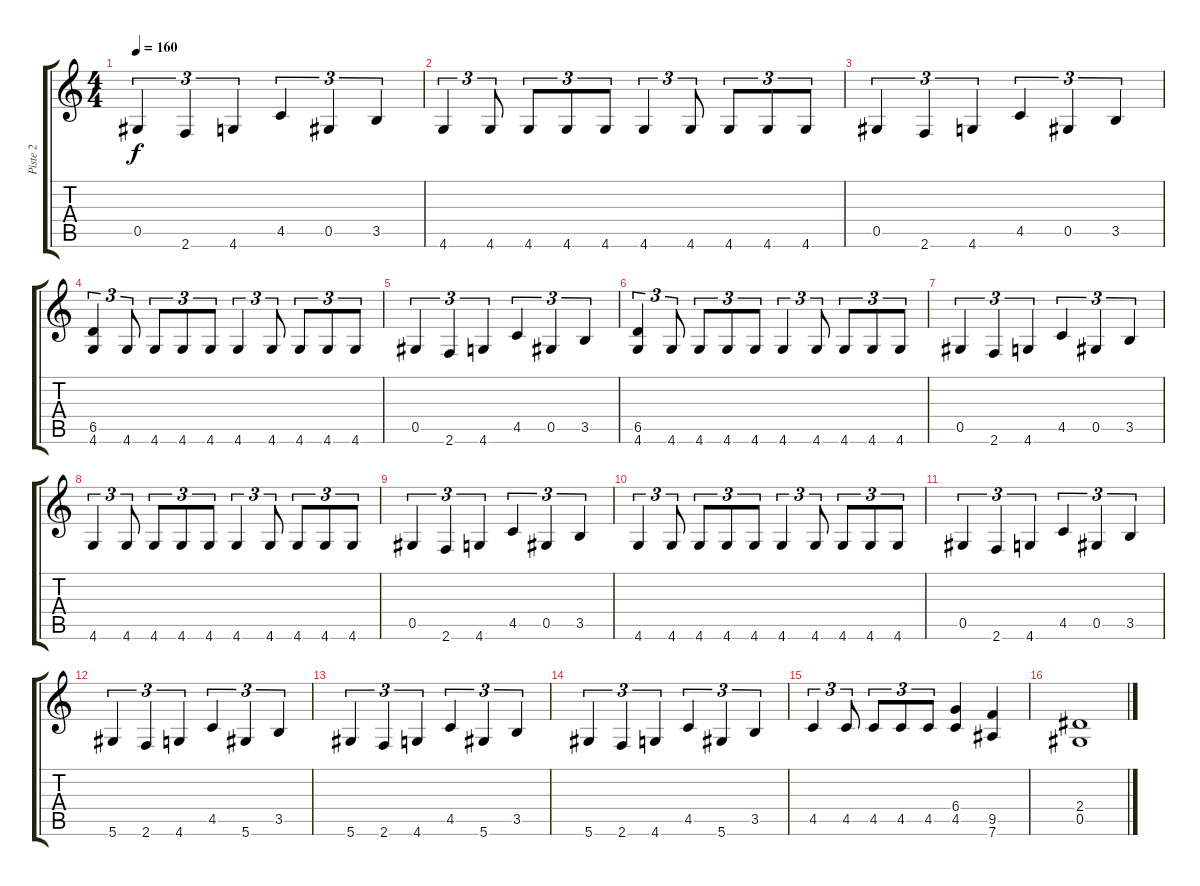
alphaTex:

\track ("Piste 2" "Piste 2") {instrument distortionguitar}
\staff {score tabs}
\tuning (Eb4 Bb3 Gb3 Db3 Ab2 Eb2) {hide}
\ts (4 4)
\tempo 160
\clef g2
\ks c
0.5.4{tu (3 2) dy f} 2.6.4{tu (3 2)} 4.6.4{tu (3 2)} 4.5.4{tu (3 2)} 0.5.4{tu (3 2)} 3.5.4{tu (3 2)} |
4.6.4{tu (3 2)} 4.6.8{tu (3 2)} 4.6.8{tu (3 2)} 4.6.8{tu (3 2)} 4.6.8{tu (3 2)} 4.6.4{tu (3 2)} 4.6.8{tu (3 2)} 4.6.8{tu (3 2)} 4.6.8{tu (3 2)} 4.6.8{tu (3 2)} |
0.5.4{tu (3 2)} 2.6.4{tu (3 2)} 4.6.4{tu (3 2)} 4.5.4{tu (3 2)} 0.5.4{tu (3 2)} 3.5.4{tu (3 2)} |
(6.5 4.6).4{tu (3 2)} 4.6.8{tu (3 2)} 4.6.8{tu (3 2)} 4.6.8{tu (3 2)} 4.6.8{tu (3 2)} 4.6.4{tu (3 2)} 4.6.8{tu (3 2)} 4.6.8{tu (3 2)} 4.6.8{tu (3 2)} 4.6.8{tu (3 2)} |
0.5.4{tu (3 2)} 2.6.4{tu (3 2)} 4.6.4{tu (3 2)} 4.5.4{tu (3 2)} 0.5.4{tu (3 2)} 3.5.4{tu (3 2)} |
(6.5 4.6).4{tu (3 2)} 4.6.8{tu (3 2)} 4.6.8{tu (3 2)} 4.6.8{tu (3 2)} 4.6.8{tu (3 2)} 4.6.4{tu (3 2)} 4.6.8{tu (3 2)} 4.6.8{tu (3 2)} 4.6.8{tu (3 2)} 4.6.8{tu (3 2)} |
0.5.4{tu (3 2)} 2.6.4{tu (3 2)} 4.6.4{tu (3 2)} 4.5.4{tu (3 2)} 0.5.4{tu (3 2)} 3.5.4{tu (3 2)} |
4.6.4{tu (3 2)} 4.6.8{tu (3 2)} 4.6.8{tu (3 2)} 4.6.8{tu (3 2)} 4.6.8{tu (3 2)} 4.6.4{tu (3 2)} 4.6.8{tu (3 2)} 4.6.8{tu (3 2)} 4.6.8{tu (3 2)} 4.6.8{tu (3 2)} |
0.5.4{tu (3 2)} 2.6.4{tu (3 2)} 4.6.4{tu (3 2)} 4.5.4{tu (3 2)} 0.5.4{tu (3 2)} 3.5.4{tu (3 2)} |
4.6.4{tu (3 2)} 4.6.8{tu (3 2)} 4.6.8{tu (3 2)} 4.6.8{tu (3 2)} 4.6.8{tu (3 2)} 4.6.4{tu (3 2)} 4.6.8{tu (3 2)} 4.6.8{tu (3 2)} 4.6.8{tu (3 2)} 4.6.8{tu (3 2)} |
0.5.4{tu (3 2)} 2.6.4{tu (3 2)} 4.6.4{tu (3 2)} 4.5.4{tu (3 2)} 0.5.4{tu (3 2)} 3.5.4{tu (3 2)} |
5.6.4{tu (3 2)} 2.6.4{tu (3 2)} 4.6.4{tu (3 2)} 4.5.4{tu (3 2)} 5.6.4{tu (3 2)} 3.5.4{tu (3 2)} |
5.6.4{tu (3 2)} 2.6.4{tu (3 2)} 4.6.4{tu (3 2)} 4.5.4{tu (3 2)} 5.6.4{tu (3 2)} 3.5.4{tu (3 2)} |
5.6.4{tu (3 2)} 2.6.4{tu (3 2)} 4.6.4{tu (3 2)} 4.5.4{tu (3 2)} 5.6.4{tu (3 2)} 3.5.4{tu (3 2)} |
4.5.4{tu (3 2)} 4.5.8{tu (3 2)} 4.5.8{tu (3 2)} 4.5.8{tu (3 2)} 4.5.8{tu (3 2)} (6.4 4.5).4 (9.5 7.6).4 |
(2.4 0.5).1
